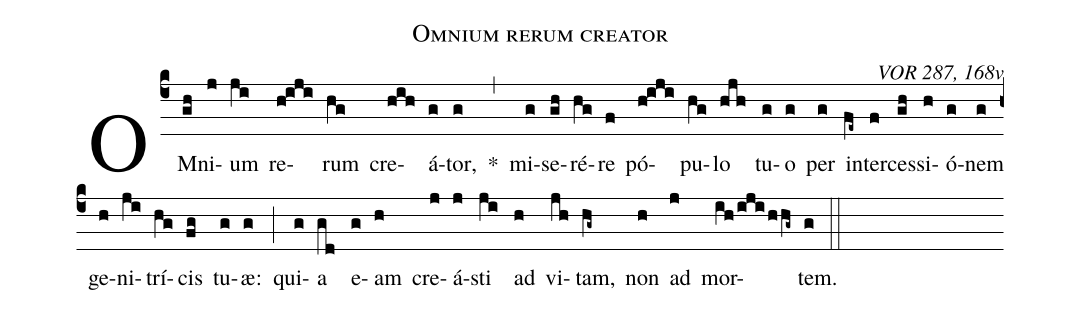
name: Omnium rerum creator;
commentary: VOR 287, 168v;
%%
(c4)
OM(gh)ni(j)um(ji) re(h!iji)rum(hg) cre(hih)á(g)tor,(g) *(,)
mi(g)se(gh)ré(hg)re(f) pó(h!iji)pu(hg)lo(hjh) tu(g)o(g) per(g) in(fe~)ter(f)ces(gh)si(h)ó(g)nem(g) ge(h)ni(ji)trí(hg)cis(fg) tu(g)æ:(g) (;)
qui(g)a(gd) e(g)am(h) cre(j)á(j)sti(ji) ad(h) vi(jh)tam,(hg~) non(h) ad(j) mor(ih/iji/hhg~)tem.(g) (::)
